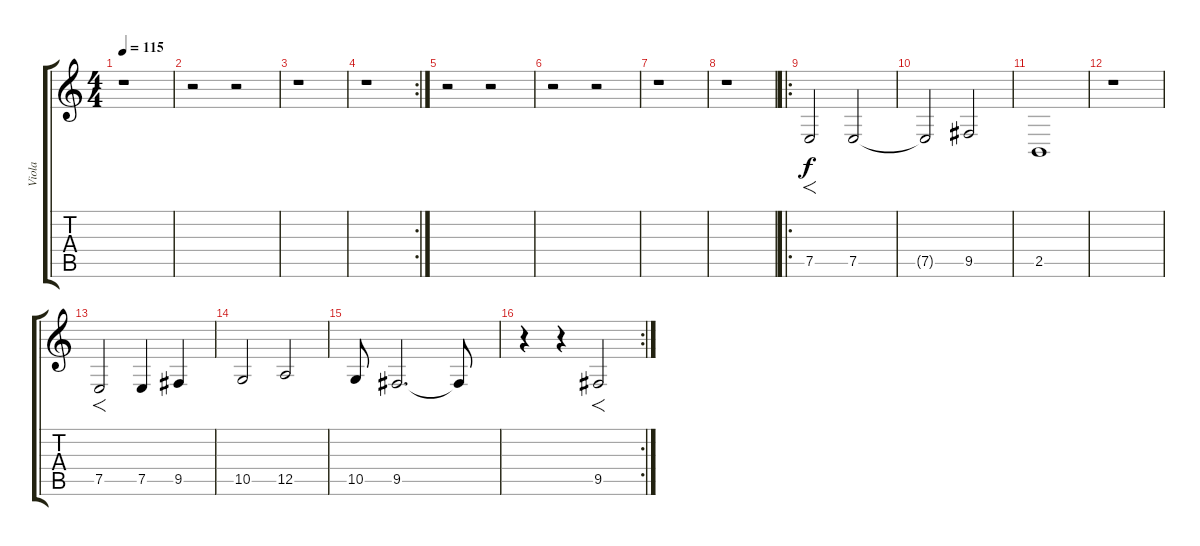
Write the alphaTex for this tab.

\track ("Viola" "Viola") {instrument viola}
\staff {score tabs}
\tuning (E4 B3 G3 D3 A2 E2) {hide}
\ts (4 4)
\tempo 115
\clef g2
\ks c
r.1{dy f} |
r.2 r.2 |
r.1 |
\rc 2
r.1 |
r.2 r.2 |
r.2 r.2 |
r.1 |
r.1 |
\ro
7.5.2{f} 7.5.2 |
7.5{t}.2 9.5.2 |
2.5.1 |
r.1 |
7.5.2{f} 7.5.4 9.5.4 |
10.5.2 12.5.2 |
10.5.8 9.5.2{d} 9.5{t}.8 |
\rc 2
r.4 r.4 9.5.2{f}
